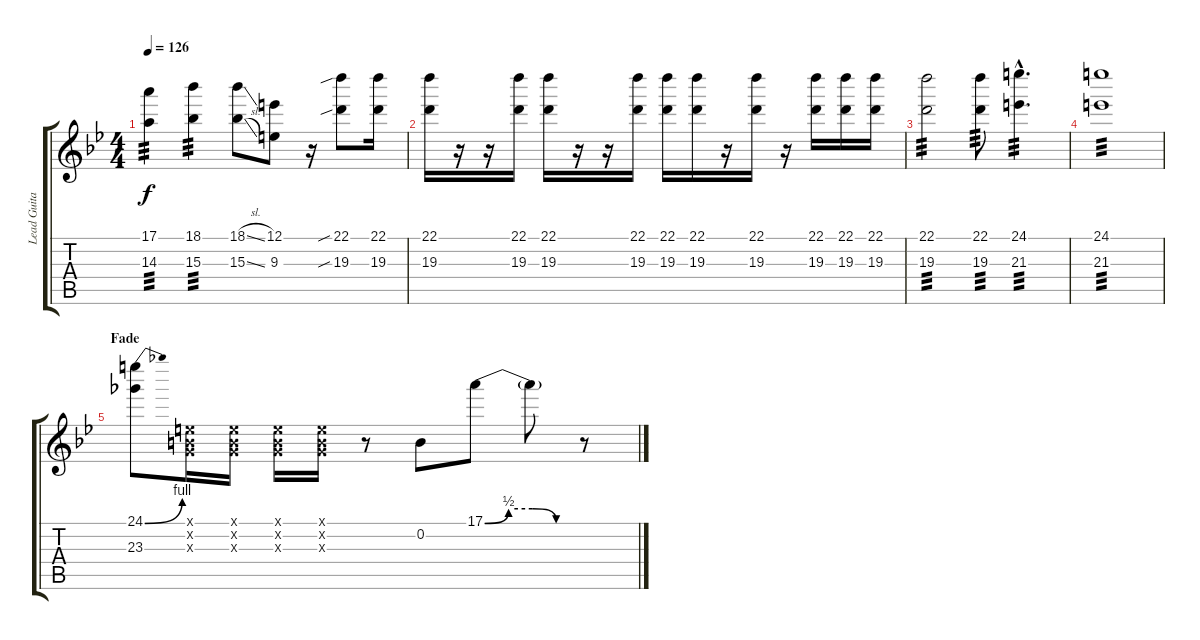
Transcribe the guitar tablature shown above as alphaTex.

\track ("Lead Guitar" "Lead Guita") {instrument distortionguitar}
\staff {score tabs}
\tuning (E4 B3 G3 D3 A2 E2) {hide}
\ts (4 4)
\tempo 126
\clef g2
\ks bb
(17.1 14.3).4{tp 3 dy f} (18.1 15.3).4{tp 3} (18.1{sl} 15.3{sl}).8 (12.1 9.3).8 r.16 (22.1{sib} 19.3{sib}).8 (22.1 19.3).16 |
(22.1 19.3).16 r.16 r.16 (22.1 19.3).16 (22.1 19.3).16 r.16 r.16 (22.1 19.3).16 (22.1 19.3).16 (22.1 19.3).16 r.16 (22.1 19.3).16 r.16 (22.1 19.3).16 (22.1 19.3).16 (22.1 19.3).16 |
(22.1 19.3).2{tp 3} (22.1 19.3).8{tp 3} (24.1{hac} 21.3{hac}).4{d tp 3} |
(24.1 21.3).1{tp 3} |
\section ("" "Fade")
(24.1{be (bend 0 0 60 4)} 23.3).8 (0.1{x} 0.2{x} 0.3{x}).16 (0.1{x} 0.2{x} 0.3{x}).16 (0.1{x} 0.2{x} 0.3{x}).16 (0.1{x} 0.2{x} 0.3{x}).16 r.8 0.2.8 17.1{be (custom 0 0 15 2 30 2 45 0 60 0)}.8 17.1{t}.8 r.8
